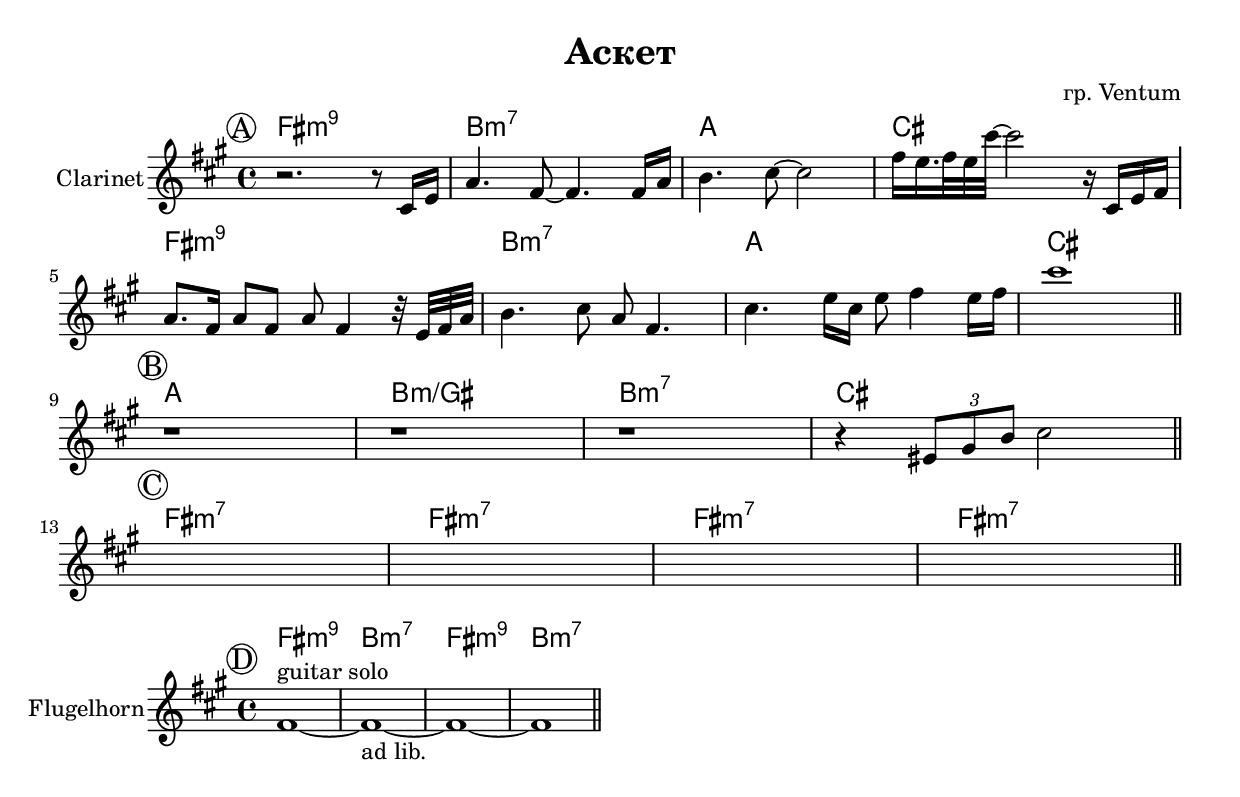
\version "2.18.2"

\header {
  title = "Аскет"
  composer = "гр. Ventum"
}

longBar = #(define-music-function (parser location ) ( ) #{ \once \override Staff.BarLine.bar-extent = #'(-3 . 3) #})

HrmA = \chordmode {\transpose bes c{
	e1:m9 a:m7 g b
}}

HrmB = \chordmode {\transpose bes c{
	g1 a:m/fis a:m7 b
}}

HrmC = \chordmode {\transpose bes c{
	e1:m7
}}

HrmD = \chordmode {\transpose bes c{
	e1:m9 a:m7
}}

PA = {
	\tag #'Harmony {
		\HrmA  
		\HrmA  
	}
	\tag #'Clarinet {
		\mark \markup{ \circle A }
		\relative c'{ r2. r8 cis16 e | a4. fis8~fis4. fis16 a | b4. cis8~cis2 | fis16 e16. fis32 e cis'~ cis2 r16 cis,, e fis \longBar}
		\relative c''{a8. fis16 a8 fis a fis4 r32 e fis a | b4. cis8 a fis4. | cis'4. e16 cis e8 fis4 e16 fis | cis'1 |}
		\bar "||"
	}
}

PB = {
	\tag #'Harmony {
		\HrmB
	}
	\tag #'Clarinet {
		\mark \markup{ \circle B }
		\relative c'{ r1 | r1 | r1 | r4 \tuplet 3/2 {eis8 gis b} cis2 | }
		\bar "||"
	}
}

PC = {
	\tag #'Harmony {
		\HrmC
		\HrmC
		\HrmC
		\HrmC
	}
	\tag #'Clarinet {
		\mark \markup{ \circle C }
		\relative c{ s1 s1 s1 s1 }
		\bar "||"
	}
}

PD = {
	\tag #'Harmony {
		\HrmD
		\HrmD
	}
	\tag #'Clarinet {
		\mark \markup{ \circle D }
		\relative c{ fis'1^"guitar solo" ~ fis1_"ad lib." ~ fis1 ~ fis1}
		\bar "||"
	}
}


Music = {
	\PA \break
	\PB \break
	\PC \break
}

HornMusic = {
	\PD \break
}


<<
	\new ChordNames{
		\keepWithTag #'Harmony \Music
	}
	\new Staff{
		\clef treble 
		\time 4/4
		\key fis \minor
		\set Staff.instrumentName = "Clarinet"
		\compressFullBarRests
		\keepWithTag #'Clarinet \Music
	}
>>

<<
	\new ChordNames{
		\keepWithTag #'Harmony \HornMusic
	}
	\new Staff{
		\clef treble 
		\time 4/4
		\key fis \minor
		\set Staff.instrumentName = "Flugelhorn"
		\compressFullBarRests
		\keepWithTag #'Clarinet \HornMusic
	}
>>
